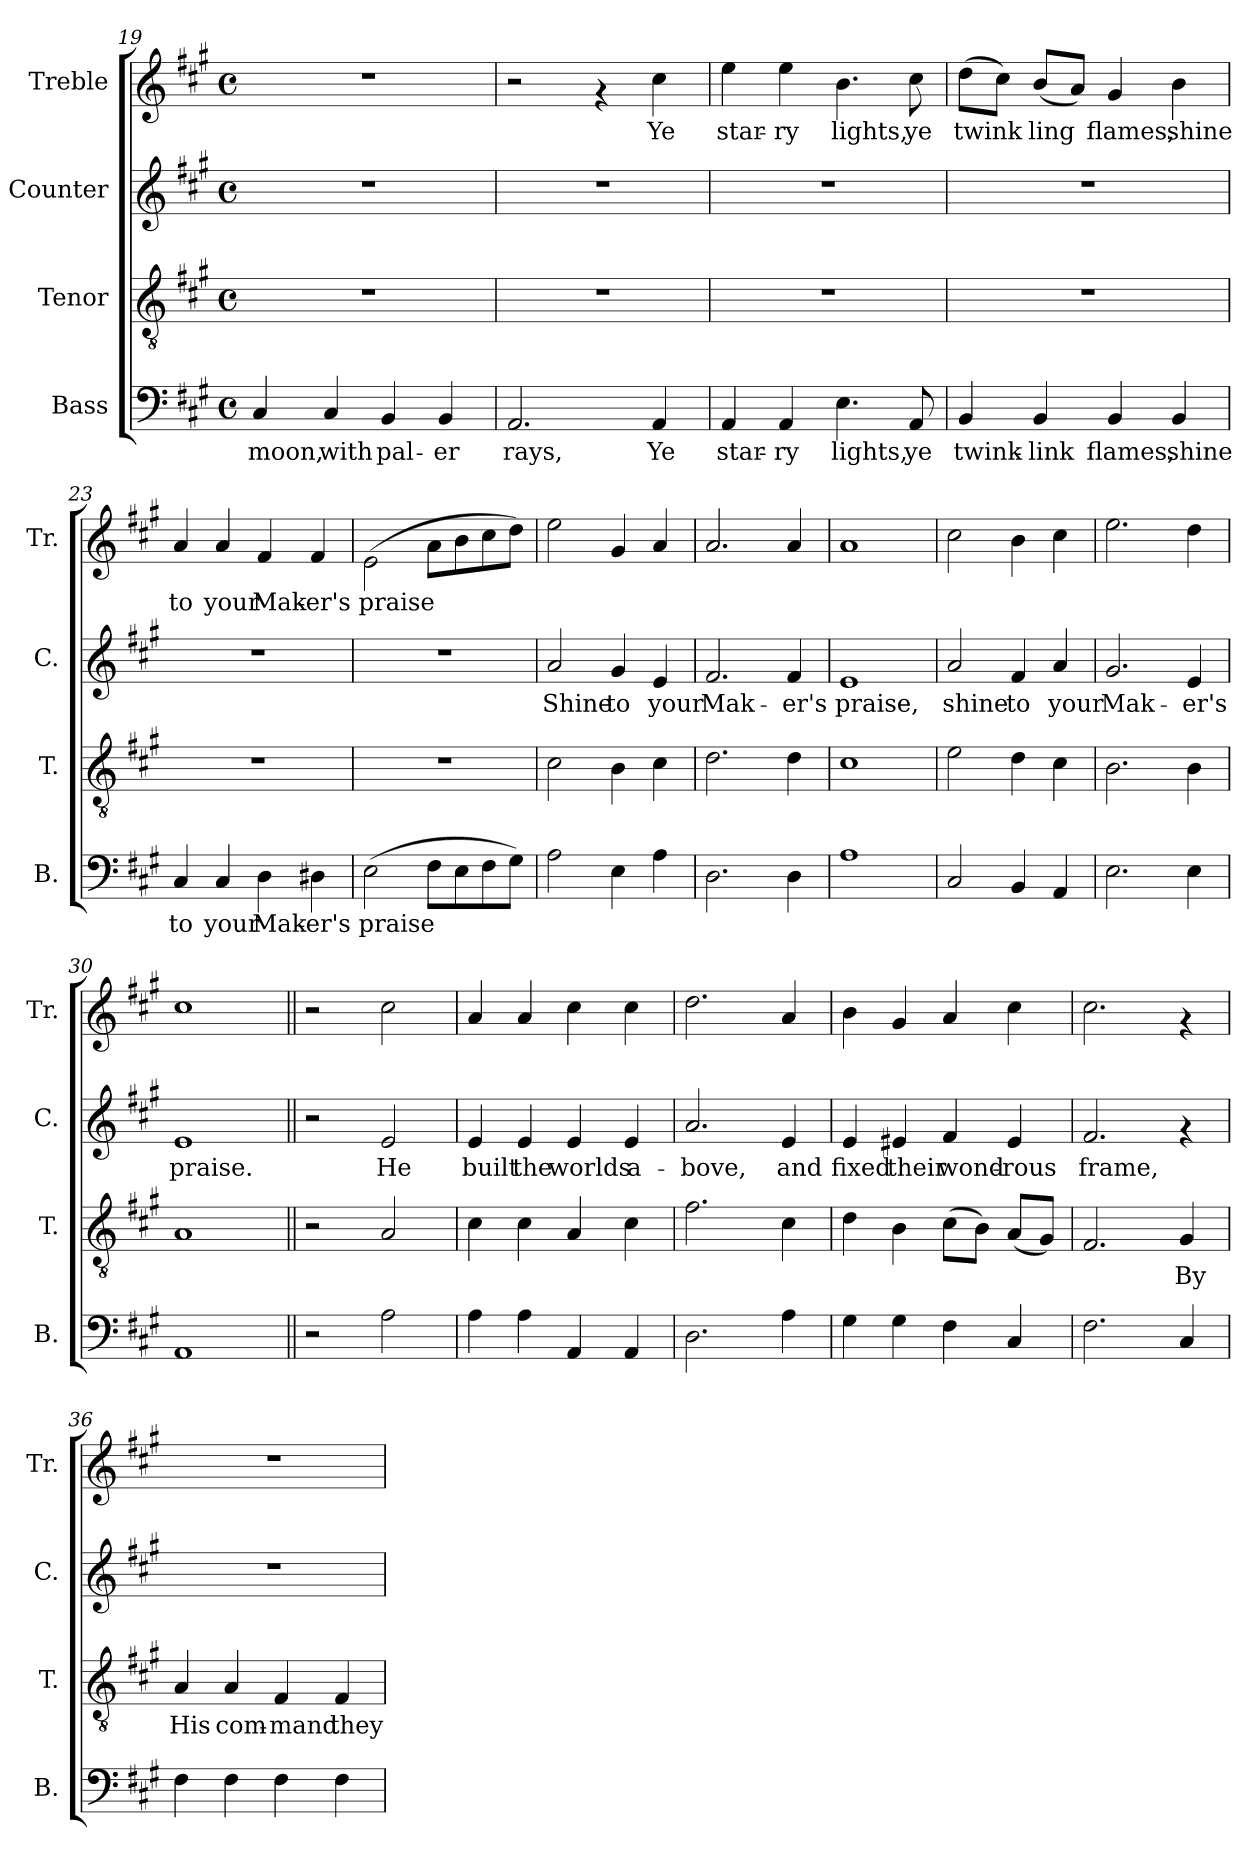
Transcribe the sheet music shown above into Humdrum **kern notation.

**kern	**text	**kern	**text	**kern	**text	**kern	**text
*part4	*part4	*part3	*part3	*part2	*part2	*part1	*part1
*staff4	*staff4	*staff3	*staff3	*staff2	*staff2	*staff1	*staff1
*I"Bass	*	*I"Tenor	*	*I"Counter	*	*I"Treble	*
*I'B.	*	*I'T.	*	*I'C.	*	*I'Tr.	*
*clefF4	*	*clefGv2	*	*clefG2	*	*clefG2	*
*k[f#c#g#]	*	*k[f#c#g#]	*	*k[f#c#g#]	*	*k[f#c#g#]	*
*A:	*	*A:	*	*A:	*	*A:	*
*M4/4	*	*M4/4	*	*M4/4	*	*M4/4	*
*met(c)	*	*met(c)	*	*met(c)	*	*met(c)	*
=19	=19	=19	=19	=19	=19	=19	=19
!	!LO:LY:b:cj	!	!	!	!	!	!
4C#/	moon,	1r	.	1r	.	1r	.
!	!LO:LY:b:cj	!	!	!	!	!	!
4C#/	with	.	.	.	.	.	.
!	!LO:LY:b:cj	!	!	!	!	!	!
4BB/	pal-	.	.	.	.	.	.
!	!LO:LY:b:cj	!	!	!	!	!	!
4BB/	-er	.	.	.	.	.	.
=20	=20	=20	=20	=20	=20	=20	=20
!	!LO:LY:b:cj	!	!	!	!	!	!
2.AA/	rays,	1r	.	1r	.	2r	.
.	.	.	.	.	.	4rf	.
!	!LO:LY:b:cj	!	!	!	!	!	!LO:LY:b:cj
4AA/	Ye	.	.	.	.	4cc#\	Ye
=21	=21	=21	=21	=21	=21	=21	=21
!	!LO:LY:b:cj	!	!	!	!	!	!LO:LY:b:cj
4AA/	star-	1r	.	1r	.	4ee\	star-
!	!LO:LY:b:cj	!	!	!	!	!	!LO:LY:b:cj
4AA/	-ry	.	.	.	.	4ee\	-ry
!	!LO:LY:b:cj	!	!	!	!	!	!LO:LY:b:cj
4.E\	lights,	.	.	.	.	4.b\	lights,
!	!LO:LY:b:cj	!	!	!	!	!	!LO:LY:b:cj
8AA/	ye	.	.	.	.	8cc#\	ye
!!LO:LB:g=z
=22	=22	=22	=22	=22	=22	=22	=22
!	!LO:LY:b:cj	!	!	!	!	!	!LO:LY:b:cj
4BB/	twink-	1r	.	1r	.	(>8dd\L	twink-
!	!	!	!	!	!	!	!LO:LY:b:cj
.	.	.	.	.	.	8cc#\J)	--
!	!LO:LY:b:cj	!	!	!	!	!	!LO:LY:b:cj
4BB/	-link	.	.	.	.	(<8b/L	-ling
!	!	!	!	!	!	!	!LO:LY:b:cj
.	.	.	.	.	.	8a/J)	.
!	!LO:LY:b:cj	!	!	!	!	!	!LO:LY:b:cj
4BB/	flames,	.	.	.	.	4g#/	flames,
!	!LO:LY:b:cj	!	!	!	!	!	!LO:LY:b:cj
4BB/	shine	.	.	.	.	4b\	shine
=23	=23	=23	=23	=23	=23	=23	=23
!	!LO:LY:b:cj	!	!	!	!	!	!LO:LY:b:cj
4C#/	to	1r	.	1r	.	4a/	to
!	!LO:LY:b:cj	!	!	!	!	!	!LO:LY:b:cj
4C#/	your	.	.	.	.	4a/	your
!	!LO:LY:b:cj	!	!	!	!	!	!LO:LY:b:cj
4D\	Mak-	.	.	.	.	4f#/	Mak-
!	!LO:LY:b:cj	!	!	!	!	!	!LO:LY:b:cj
4D#X\	-er's	.	.	.	.	4f#/	-er's
=24	=24	=24	=24	=24	=24	=24	=24
!	!LO:LY:b:cj	!	!	!	!	!	!LO:LY:b:cj
(>2E\	praise	1r	.	1r	.	(>2e\	praise
!	!LO:LY:b:cj	!	!	!	!	!	!LO:LY:b:cj
8F#\L	.	.	.	.	.	8a\L	.
!	!LO:LY:b:cj	!	!	!	!	!	!LO:LY:b:cj
8E\	.	.	.	.	.	8b\	.
!	!LO:LY:b:cj	!	!	!	!	!	!LO:LY:b:cj
8F#\	.	.	.	.	.	8cc#\	.
!	!LO:LY:b:cj	!	!	!	!	!	!LO:LY:b:cj
8G#\J)	.	.	.	.	.	8dd\J)	.
=25	=25	=25	=25	=25	=25	=25	=25
!	!LO:LY:b:cj	!	!LO:LY:b:cj	!	!LO:LY:b:cj	!	!LO:LY:b:cj
2A\	.	2c#\	.	2a/	Shine	2ee\	.
!	!LO:LY:b:cj	!	!LO:LY:b:cj	!	!LO:LY:b:cj	!	!LO:LY:b:cj
4E\	.	4B\	.	4g#/	to	4g#/	.
!	!LO:LY:b:cj	!	!LO:LY:b:cj	!	!LO:LY:b:cj	!	!LO:LY:b:cj
4A\	.	4c#\	.	4e/	your	4a/	.
=26	=26	=26	=26	=26	=26	=26	=26
!	!LO:LY:b:cj	!	!LO:LY:b:cj	!	!LO:LY:b:cj	!	!LO:LY:b:cj
2.D\	.	2.d\	.	2.f#/	Mak-	2.a/	.
!	!LO:LY:b:cj	!	!LO:LY:b:cj	!	!LO:LY:b:cj	!	!LO:LY:b:cj
4D\	.	4d\	.	4f#/	-er's	4a/	.
!!LO:LB:g=z
=27	=27	=27	=27	=27	=27	=27	=27
!	!LO:LY:b:cj	!	!LO:LY:b:cj	!	!LO:LY:b:cj	!	!LO:LY:b:cj
1A	.	1c#	.	1e	praise,	1a	.
=28	=28	=28	=28	=28	=28	=28	=28
!	!LO:LY:b:cj	!	!LO:LY:b:cj	!	!LO:LY:b:cj	!	!LO:LY:b:cj
2C#/	.	2e\	.	2a/	shine	2cc#\	.
!	!LO:LY:b:cj	!	!LO:LY:b:cj	!	!LO:LY:b:cj	!	!LO:LY:b:cj
4BB/	.	4d\	.	4f#/	to	4b\	.
!	!LO:LY:b:cj	!	!LO:LY:b:cj	!	!LO:LY:b:cj	!	!LO:LY:b:cj
4AA/	.	4c#\	.	4a/	your	4cc#\	.
=29	=29	=29	=29	=29	=29	=29	=29
!	!LO:LY:b:cj	!	!LO:LY:b:cj	!	!LO:LY:b:cj	!	!LO:LY:b:cj
2.E\	.	2.B\	.	2.g#/	Mak-	2.ee\	.
!	!LO:LY:b:cj	!	!LO:LY:b:cj	!	!LO:LY:b:cj	!	!LO:LY:b:cj
4E\	.	4B\	.	4e/	-er's	4dd\	.
=30	=30	=30	=30	=30	=30	=30	=30
!	!LO:LY:b:cj	!	!LO:LY:b:cj	!	!LO:LY:b:cj	!	!LO:LY:b:cj
1AA	.	1A	.	1e	praise.	1cc#	.
=31||	=31||	=31||	=31||	=31||	=31||	=31||	=31||
2r	.	2r	.	2r	.	2r	.
!	!LO:LY:b:cj	!	!LO:LY:b:cj	!	!LO:LY:b:cj	!	!LO:LY:b:cj
2A\	.	2A/	.	2e/	He	2cc#\	.
=32	=32	=32	=32	=32	=32	=32	=32
!	!LO:LY:b:cj	!	!LO:LY:b:cj	!	!LO:LY:b:cj	!	!LO:LY:b:cj
4A\	.	4c#\	.	4e/	built	4a/	.
!	!LO:LY:b:cj	!	!LO:LY:b:cj	!	!LO:LY:b:cj	!	!LO:LY:b:cj
4A\	.	4c#\	.	4e/	the	4a/	.
!	!LO:LY:b:cj	!	!LO:LY:b:cj	!	!LO:LY:b:cj	!	!LO:LY:b:cj
4AA/	.	4A/	.	4e/	worlds	4cc#\	.
!	!LO:LY:b:cj	!	!LO:LY:b:cj	!	!LO:LY:b:cj	!	!LO:LY:b:cj
4AA/	.	4c#\	.	4e/	a-	4cc#\	.
=33	=33	=33	=33	=33	=33	=33	=33
!	!LO:LY:b:cj	!	!LO:LY:b:cj	!	!LO:LY:b:cj	!	!LO:LY:b:cj
2.D\	.	2.f#\	.	2.a/	-bove,	2.dd\	.
!	!LO:LY:b:cj	!	!LO:LY:b:cj	!	!LO:LY:b:cj	!	!LO:LY:b:cj
4A\	.	4c#\	.	4e/	and	4a/	.
!!LO:PB:g=z
=34	=34	=34	=34	=34	=34	=34	=34
!	!LO:LY:b:cj	!	!LO:LY:b:cj	!	!LO:LY:b:cj	!	!LO:LY:b:cj
4G#\	.	4d\	.	4e/	fixed	4b\	.
!	!LO:LY:b:cj	!	!LO:LY:b:cj	!	!LO:LY:b:cj	!	!LO:LY:b:cj
4G#\	.	4B\	.	4e#X/	their	4g#/	.
!	!LO:LY:b:cj	!	!LO:LY:b:cj	!	!LO:LY:b:cj	!	!LO:LY:b:cj
4F#\	.	(>8c#\L	.	4f#/	wond-	4a/	.
!	!	!	!LO:LY:b:cj	!	!	!	!
.	.	8B\J)	.	.	.	.	.
!	!LO:LY:b:cj	!	!LO:LY:b:cj	!	!LO:LY:b:cj	!	!LO:LY:b:cj
4C#/	.	(<8A/L	.	4e#/	-rous	4cc#\	.
!	!	!	!LO:LY:b:cj	!	!	!	!
.	.	8G#/J)	.	.	.	.	.
=35	=35	=35	=35	=35	=35	=35	=35
!	!LO:LY:b:cj	!	!LO:LY:b:cj	!	!LO:LY:b:cj	!	!LO:LY:b:cj
2.F#\	.	2.F#/	.	2.f#/	frame,	2.cc#\	.
!	!LO:LY:b:cj	!	!LO:LY:b:cj	!	!	!	!
4C#/	.	4G#/	By	4rf	.	4rf	.
=36	=36	=36	=36	=36	=36	=36	=36
!	!LO:LY:b:cj	!	!LO:LY:b:cj	!	!	!	!
4F#\	.	4A/	His	1r	.	1r	.
!	!LO:LY:b:cj	!	!LO:LY:b:cj	!	!	!	!
4F#\	.	4A/	com-	.	.	.	.
!	!LO:LY:b:cj	!	!LO:LY:b:cj	!	!	!	!
4F#\	.	4F#/	-mand	.	.	.	.
!	!LO:LY:b:cj	!	!LO:LY:b:cj	!	!	!	!
4F#\	.	4F#/	they	.	.	.	.
=	=	=	=	=	=	=	=
*-	*-	*-	*-	*-	*-	*-	*-
